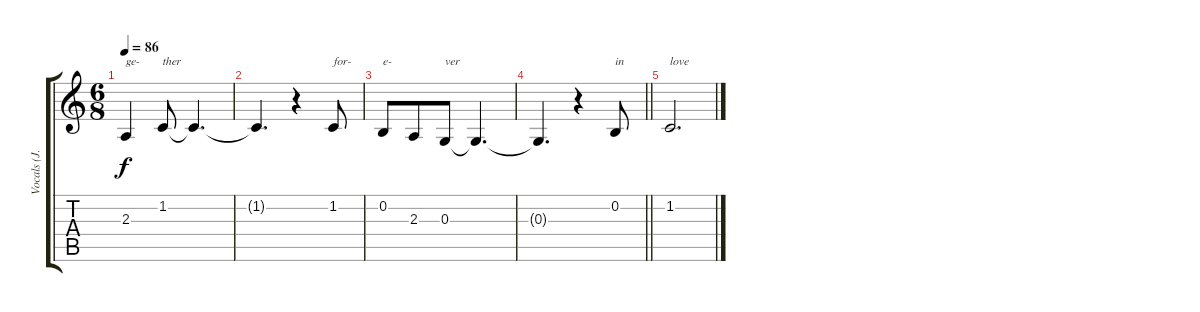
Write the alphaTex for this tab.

\track ("Vocals (J. Marshall)" "Vocals (J.") {instrument synthstrings1}
\staff {score tabs}
\tuning (E4 B3 G3 D3 A2 E2) {hide}
\ts (6 8)
\tempo 86
\clef g2
\ks c
2.3.4{txt "ge-" dy f} 1.2.8{txt "ther"} 1.2{t}.4{d} |
1.2{t}.4{d} r.4 1.2.8{txt "for-"} |
0.2.8{txt "e-"} 2.3.8 0.3.8{txt "ver"} 0.3{t}.4{d} |
\barLineRight lightlight
0.3{t}.4{d} r.4 0.2.8{txt "in"} |
1.2.2{d txt "love"}
